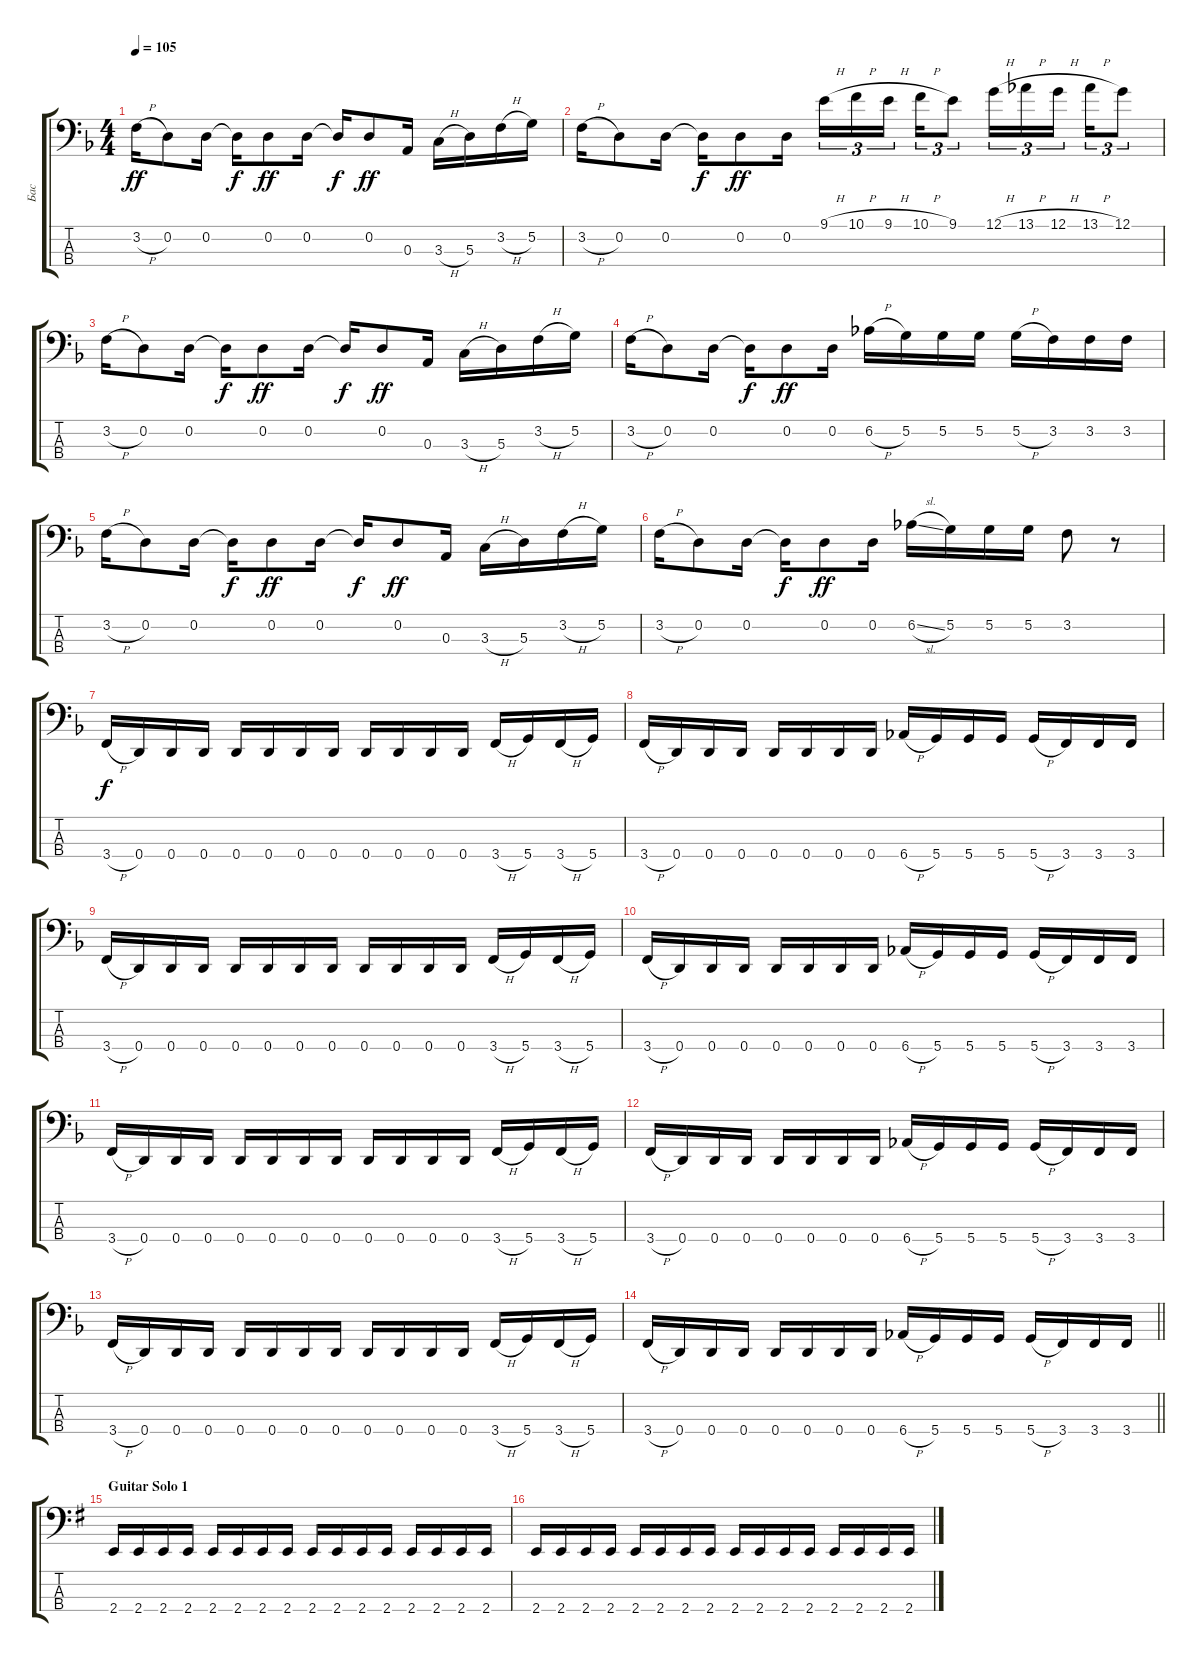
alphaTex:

\track ("Бас" "Бас") {instrument electricbassfinger}
\staff {score tabs}
\tuning (G2 D2 A1 D1) {hide}
\ts (4 4)
\tempo 105
\clef f4
\ks dminor
3.2{h}.16{dy ff} 0.2.8 0.2.16 0.2{t}.16{dy f} 0.2.8{dy ff} 0.2.16 0.2{t}.16{dy f} 0.2.8{dy ff} 0.3.16 3.3{h}.16 5.3.16 3.2{h}.16 5.2.16 |
3.2{h}.16 0.2.8 0.2.16 0.2{t}.16{dy f} 0.2.8{dy ff} 0.2.16 9.1{h}.16{tu (3 2)} 10.1{h}.16{tu (3 2)} 9.1{h}.16{tu (3 2) beam splitsecondary} 10.1{h}.16{tu (3 2)} 9.1.8{tu (3 2)} 12.1{h}.16{tu (3 2)} 13.1{h}.16{tu (3 2)} 12.1{h}.16{tu (3 2) beam splitsecondary} 13.1{h}.16{tu (3 2)} 12.1.8{tu (3 2)} |
3.2{h}.16 0.2.8 0.2.16 0.2{t}.16{dy f} 0.2.8{dy ff} 0.2.16 0.2{t}.16{dy f} 0.2.8{dy ff} 0.3.16 3.3{h}.16 5.3.16 3.2{h}.16 5.2.16 |
3.2{h}.16 0.2.8 0.2.16 0.2{t}.16{dy f} 0.2.8{dy ff} 0.2.16 6.2{h}.16 5.2.16 5.2.16 5.2.16 5.2{h}.16 3.2.16 3.2.16 3.2.16 |
3.2{h}.16 0.2.8 0.2.16 0.2{t}.16{dy f} 0.2.8{dy ff} 0.2.16 0.2{t}.16{dy f} 0.2.8{dy ff} 0.3.16 3.3{h}.16 5.3.16 3.2{h}.16 5.2.16 |
3.2{h}.16 0.2.8 0.2.16 0.2{t}.16{dy f} 0.2.8{dy ff} 0.2.16 6.2{sl}.16 5.2.16 5.2.16 5.2.16 3.2.8 r.8 |
3.4{h}.16{dy f} 0.4.16 0.4.16 0.4.16 0.4.16 0.4.16 0.4.16 0.4.16 0.4.16 0.4.16 0.4.16 0.4.16 3.4{h}.16 5.4.16 3.4{h}.16 5.4.16 |
3.4{h}.16 0.4.16 0.4.16 0.4.16 0.4.16 0.4.16 0.4.16 0.4.16 6.4{h}.16 5.4.16 5.4.16 5.4.16 5.4{h}.16 3.4.16 3.4.16 3.4.16 |
3.4{h}.16 0.4.16 0.4.16 0.4.16 0.4.16 0.4.16 0.4.16 0.4.16 0.4.16 0.4.16 0.4.16 0.4.16 3.4{h}.16 5.4.16 3.4{h}.16 5.4.16 |
3.4{h}.16 0.4.16 0.4.16 0.4.16 0.4.16 0.4.16 0.4.16 0.4.16 6.4{h}.16 5.4.16 5.4.16 5.4.16 5.4{h}.16 3.4.16 3.4.16 3.4.16 |
3.4{h}.16 0.4.16 0.4.16 0.4.16 0.4.16 0.4.16 0.4.16 0.4.16 0.4.16 0.4.16 0.4.16 0.4.16 3.4{h}.16 5.4.16 3.4{h}.16 5.4.16 |
3.4{h}.16 0.4.16 0.4.16 0.4.16 0.4.16 0.4.16 0.4.16 0.4.16 6.4{h}.16 5.4.16 5.4.16 5.4.16 5.4{h}.16 3.4.16 3.4.16 3.4.16 |
3.4{h}.16 0.4.16 0.4.16 0.4.16 0.4.16 0.4.16 0.4.16 0.4.16 0.4.16 0.4.16 0.4.16 0.4.16 3.4{h}.16 5.4.16 3.4{h}.16 5.4.16 |
\barLineRight lightlight
3.4{h}.16 0.4.16 0.4.16 0.4.16 0.4.16 0.4.16 0.4.16 0.4.16 6.4{h}.16 5.4.16 5.4.16 5.4.16 5.4{h}.16 3.4.16 3.4.16 3.4.16 |
\section ("" "Guitar Solo 1")
\ks eminor
2.4.16 2.4.16 2.4.16 2.4.16 2.4.16 2.4.16 2.4.16 2.4.16 2.4.16 2.4.16 2.4.16 2.4.16 2.4.16 2.4.16 2.4.16 2.4.16 |
2.4.16 2.4.16 2.4.16 2.4.16 2.4.16 2.4.16 2.4.16 2.4.16 2.4.16 2.4.16 2.4.16 2.4.16 2.4.16 2.4.16 2.4.16 2.4.16
